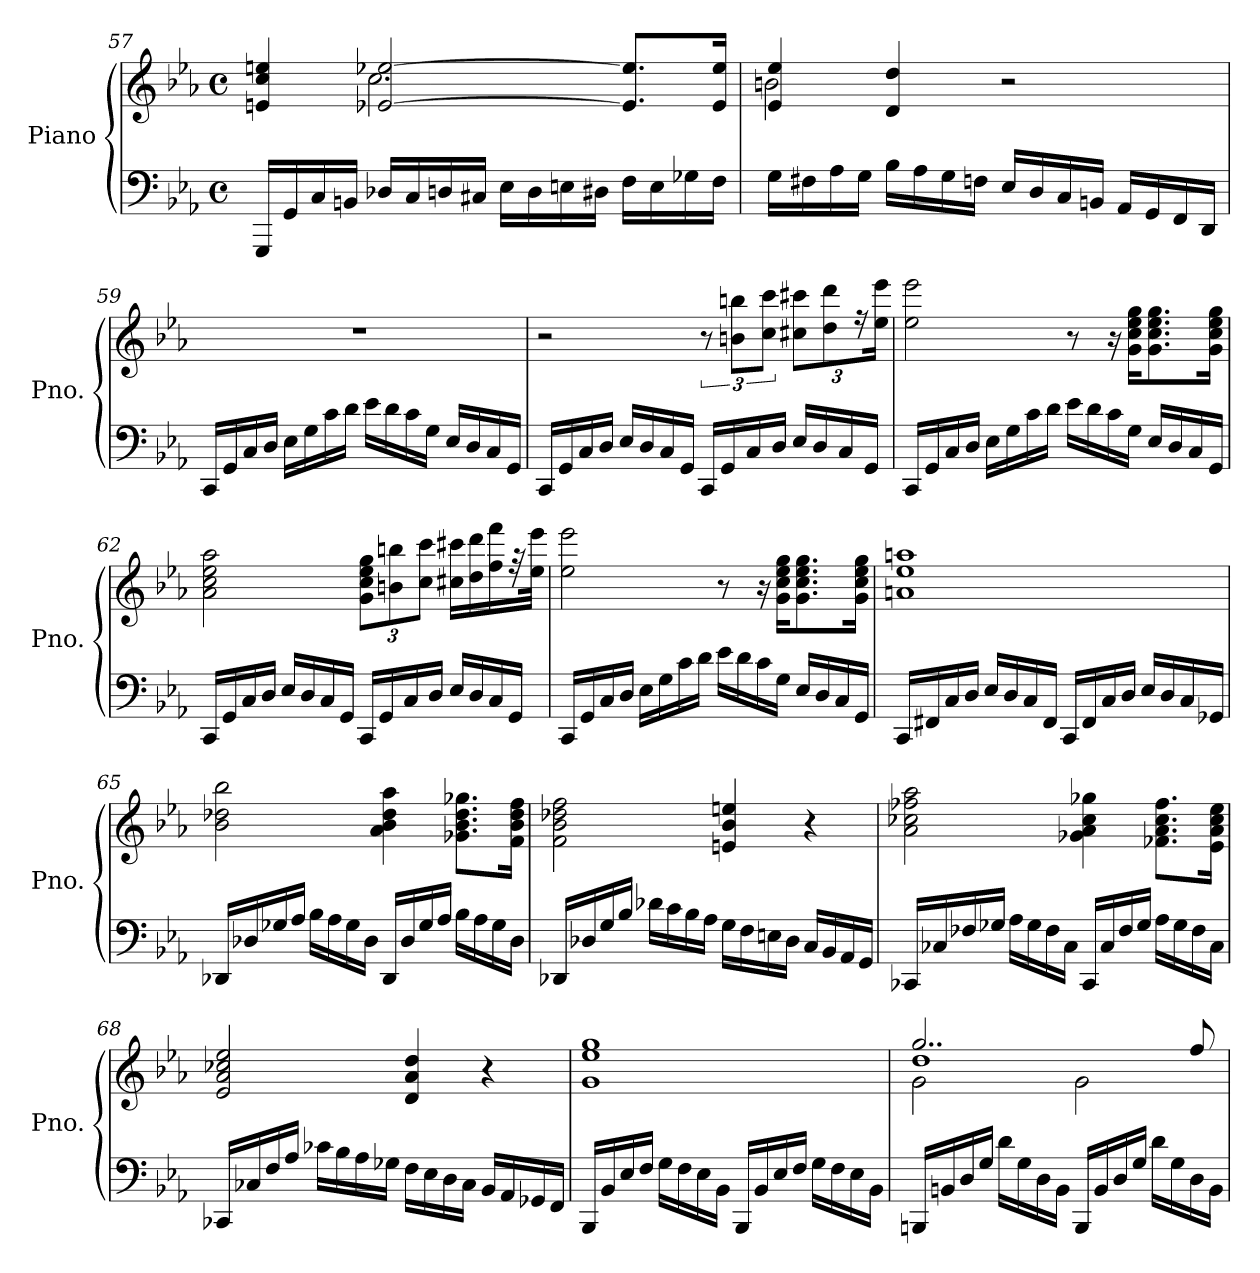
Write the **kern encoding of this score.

**kern	**kern
*part1	*part1
*staff2	*staff1
*I"Piano	*
*I'Pno.	*
!!LO:LB:g=z
*clefF4	*clefG2
*k[b-e-a-]	*k[b-e-a-]
*M4/4	*M4/4
*met(c)	*met(c)
=57	=57
*	*^
16GGG/LL	4en/ 4cc/ 4een/	4ryy
16GG/	.	.
16C/	.	.
16BBn/JJ	.	.
16D-X/LL	[2e-X/ [2ee-X/	2.cc\
16C/	.	.
16Dn/	.	.
16C#X/JJ	.	.
16E-\LL	.	.
16D\	.	.
16En\	.	.
16D#X\JJ	.	.
16F\LL	8.e-/] 8.ee-/]L	.
16E\	.	.
16G-X\	.	.
16F\JJ	16e-/ 16ee-/Jk	.
=58	=58	=58
16G\LL	4e-/ 4ee-/	2bn\
16F#X\	.	.
16A-\	.	.
16G\JJ	.	.
16B-\LL	4d/ 4dd/	.
16A-\	.	.
16G\	.	.
16Fn\JJ	.	.
16E-/LL	2r	2ryy
16D/	.	.
16C/	.	.
16BBn/JJ	.	.
16AA-/LL	.	.
16GG/	.	.
16FF/	.	.
16DD/JJ	.	.
*	*v	*v
=59	=59
16CC/LL	1r
16GG/	.
16C/	.
16D/JJ	.
16E-\LL	.
16G\	.
16c\	.
16d\JJ	.
16e-\LL	.
16d\	.
16c\	.
16G\JJ	.
16E-/LL	.
16D/	.
16C/	.
16GG/JJ	.
!!LO:LB:g=z
=60	=60
16CC/LL	2r
16GG/	.
16C/	.
16D/JJ	.
16E-/LL	.
16D/	.
16C/	.
16GG/JJ	.
16CC/LL	12r
16GG/	.
.	12bn\ 12bbn\L
16C/	.
.	12cc\ 12ccc\J
16D/JJ	.
16E-/LL	12cc#X\ 12ccc#X\L
16D/	.
.	12dd\ 12ddd\
16C/	.
.	24r
16GG/JJ	.
.	24ee-\ 24eee-\Jk
=61	=61
16CC/LL	2ee-\ 2eee-\
16GG/	.
16C/	.
16D/JJ	.
16E-\LL	.
16G\	.
16c\	.
16d\JJ	.
16e-\LL	8r
16d\	.
16c\	16r
16G\JJ	16g\ 16cc\ 16ee-\ 16gg\KL
16E-/LL	8.g\ 8.cc\ 8.ee-\ 8.gg\
16D/	.
16C/	.
16GG/JJ	16g\ 16cc\ 16ee-\ 16gg\Jk
=62	=62
16CC/LL	2a-\ 2cc\ 2ee-\ 2aa-\
16GG/	.
16C/	.
16D/JJ	.
16E-/LL	.
16D/	.
16C/	.
16GG/JJ	.
*	*Xbrackettup
16CC/LL	12g\ 12cc\ 12ee-\ 12gg\L
16GG/	.
.	12bn\ 12bbn\
16C/	.
.	12cc\ 12ccc\J
16D/JJ	.
16E-/LL	16cc#X\ 16ccc#X\LL
16D/	16dd\ 16ddd\
16C/	16ff\ 16fff\
16GG/JJ	32r
.	32ee-\ 32eee-\JJk
!!LO:PB:g=z
=63	=63
16CC/LL	2ee-\ 2eee-\
16GG/	.
16C/	.
16D/JJ	.
16E-\LL	.
16G\	.
16c\	.
16d\JJ	.
16e-\LL	8r
16d\	.
16c\	16r
16G\JJ	16g\ 16cc\ 16ee-\ 16gg\KL
16E-/LL	8.g\ 8.cc\ 8.ee-\ 8.gg\
16D/	.
16C/	.
16GG/JJ	16g\ 16cc\ 16ee-\ 16gg\Jk
=64	=64
16CC/LL	1an 1ee- 1aan
16FF#X/	.
16C/	.
16D/JJ	.
16E-/LL	.
16D/	.
16C/	.
16FF#/JJ	.
16CC/LL	.
16FF#/	.
16C/	.
16D/JJ	.
16E-/LL	.
16D/	.
16C/	.
16GG-X/JJ	.
=65	=65
16DD-X/LL	2b-\ 2dd-X\ 2bb-\
16D-X/	.
16G-X/	.
16A-/JJ	.
16B-\LL	.
16A-\	.
16G-\	.
16D-\JJ	.
16DD-/LL	4a-\ 4b-\ 4dd-\ 4aa-\
16D-/	.
16G-/	.
16A-/JJ	.
16B-\LL	8.g-X\ 8.b-\ 8.dd-\ 8.gg-X\L
16A-\	.
16G-\	.
16D-\JJ	16f\ 16b-\ 16dd-\ 16ff\Jk
!!LO:LB:g=z
=66	=66
16DD-X/LL	2f\ 2b-\ 2dd-X\ 2ff\
16D-X/	.
16G/	.
16B-/JJ	.
16d-X\LL	.
16c\	.
16B-\	.
16A-\JJ	.
16G\LL	4en/ 4b-/ 4een/
16F\	.
16En\	.
16D-\JJ	.
16C/LL	4r
16BB-/	.
16AA-/	.
16GG/JJ	.
=67	=67
16CC-X/LL	2a-\ 2cc-X\ 2ff-X\ 2aa-\
16C-X/	.
16F-X/	.
16G-X/JJ	.
16A-\LL	.
16G-\	.
16F-\	.
16C-\JJ	.
16CC-/LL	4g-X\ 4a-\ 4cc-\ 4gg-X\
16C-/	.
16F-/	.
16G-/JJ	.
16A-\LL	8.f-X\ 8.a-\ 8.cc-\ 8.ff-\L
16G-\	.
16F-\	.
16C-\JJ	16e-\ 16a-\ 16cc-\ 16ee-\Jk
=68	=68
16CC-X/LL	2e-/ 2a-/ 2cc-X/ 2ee-/
16C-X/	.
16F/	.
16A-/JJ	.
16c-X\LL	.
16B-\	.
16A-\	.
16G-X\JJ	.
16F\LL	4d/ 4a-/ 4dd/
16E-\	.
16D\	.
16C-\JJ	.
16BB-/LL	4r
16AA-/	.
16GG-X/	.
16FF/JJ	.
!!LO:LB:g=z
=69	=69
16BBB-/LL	1g 1ee- 1gg
16BB-/	.
16E-/	.
16F/JJ	.
16G\LL	.
16F\	.
16E-\	.
16BB-\JJ	.
16BBB-/LL	.
16BB-/	.
16E-/	.
16F/JJ	.
16G\LL	.
16F\	.
16E-\	.
16BB-\JJ	.
=70	=70
*	*^
*	*	*^
16BBBn/LL	2..gg/	1dd	2g\
16BBn/	.	.	.
16D/	.	.	.
16G/JJ	.	.	.
16d\LL	.	.	.
16G\	.	.	.
16D\	.	.	.
16BB\JJ	.	.	.
16BBB/LL	.	.	2g\
16BB/	.	.	.
16D/	.	.	.
16G/JJ	.	.	.
16d\LL	.	.	.
16G\	.	.	.
16D\	8ff/	.	.
16BB\JJ	.	.	.
*	*v	*v	*v
=	=
*-	*-
